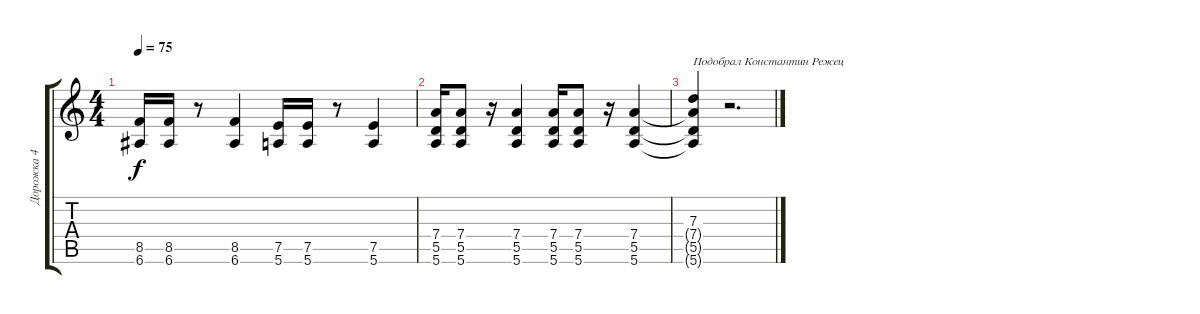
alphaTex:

\track ("Дорожка 4" "Дорожка 4") {instrument distortionguitar}
\staff {score tabs}
\tuning (E4 B3 G3 D3 A2 E2) {hide}
\ts (4 4)
\tempo 75
\clef g2
\ks c
(8.5 6.6).16{dy f} (8.5 6.6).16 r.8 (8.5 6.6).4 (7.5 5.6).16 (7.5 5.6).16 r.8 (7.5 5.6).4 |
(7.4 5.5 5.6).16 (7.4 5.5 5.6).8 r.16 (7.4 5.5 5.6).4 (7.4 5.5 5.6).16 (7.4 5.5 5.6).8 r.16 (7.4 5.5 5.6).4 |
(7.3 7.4{t} 5.5{t} 5.6{t}).4{txt "Подобрал Константин Режец"} r.2{d}
